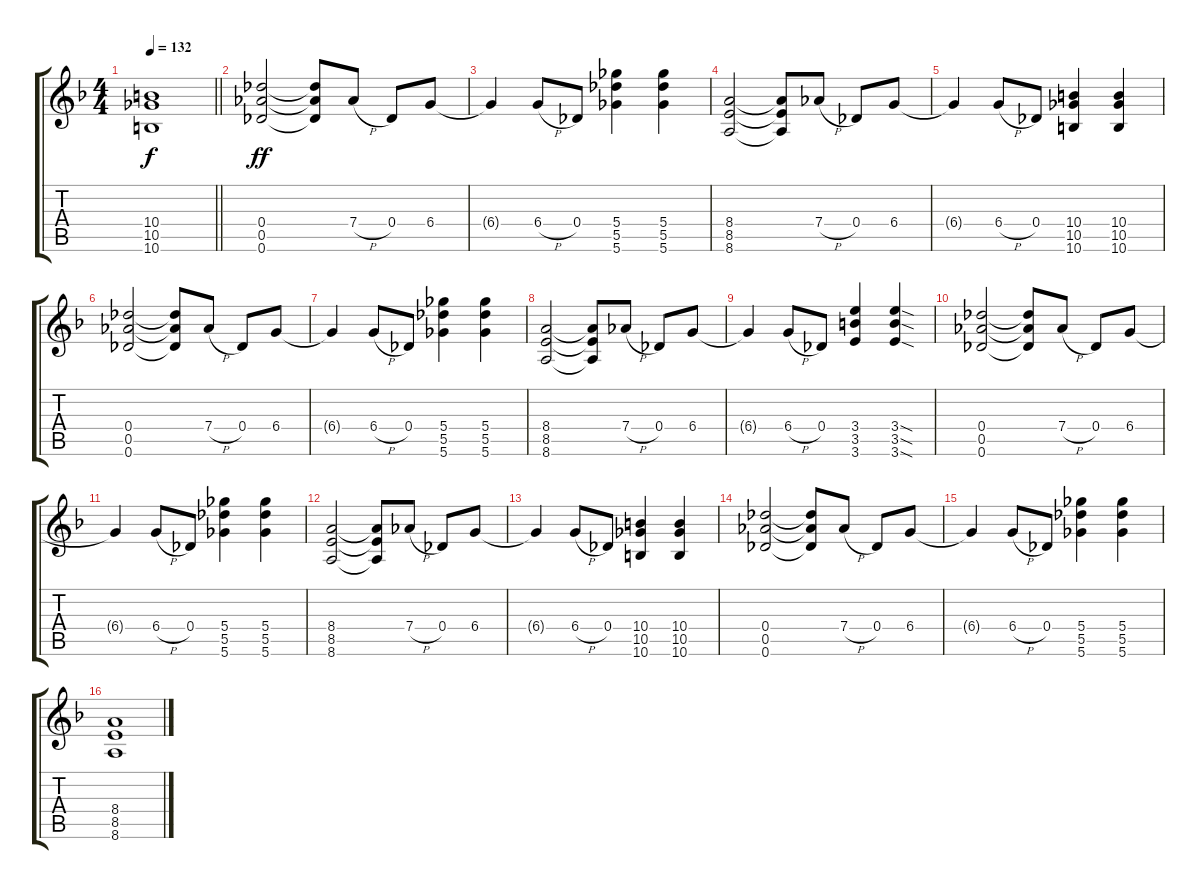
\track (" " " ") {instrument distortionguitar}
\staff {score tabs}
\tuning (Eb4 Bb3 Gb3 Db3 Ab2 Db2) {hide}
\ts (4 4)
\tempo 132
\clef g2
\barLineRight lightlight
\ks f
(10.4{t} 10.5{t} 10.6{t}).1{dy f} |
(0.4 0.5 0.6).2{ot 8vb dy ff} (0.4{t} 0.5{t} 0.6{t}).8{ot 8vb} 7.4{h}.8 0.4.8 6.4.8 |
6.4{t}.4 6.4{h}.8 0.4.8 (5.4 5.5 5.6).4{ot 8vb} (5.4 5.5 5.6).4{ot 8vb} |
(8.4 8.5 8.6).2 (8.4{t} 8.5{t} 8.6{t}).8 7.4{h}.8 0.4.8 6.4.8 |
6.4{t}.4 6.4{h}.8 0.4.8 (10.4 10.5 10.6).4 (10.4 10.5 10.6).4 |
(0.4 0.5 0.6).2{ot 8vb} (0.4{t} 0.5{t} 0.6{t}).8{ot 8vb} 7.4{h}.8 0.4.8 6.4.8 |
6.4{t}.4 6.4{h}.8 0.4.8 (5.4 5.5 5.6).4{ot 8vb} (5.4 5.5 5.6).4{ot 8vb} |
(8.4 8.5 8.6).2 (8.4{t} 8.5{t} 8.6{t}).8 7.4{h}.8 0.4.8 6.4.8 |
6.4{t}.4 6.4{h}.8 0.4.8 (3.4 3.5 3.6).4{ot 8vb} (3.4{sod} 3.5{sod} 3.6{sod}).4{ot 8vb} |
(0.4 0.5 0.6).2{ot 8vb} (0.4{t} 0.5{t} 0.6{t}).8{ot 8vb} 7.4{h}.8 0.4.8 6.4.8 |
6.4{t}.4 6.4{h}.8 0.4.8 (5.4 5.5 5.6).4{ot 8vb} (5.4 5.5 5.6).4{ot 8vb} |
(8.4 8.5 8.6).2 (8.4{t} 8.5{t} 8.6{t}).8 7.4{h}.8 0.4.8 6.4.8 |
6.4{t}.4 6.4{h}.8 0.4.8 (10.4 10.5 10.6).4 (10.4 10.5 10.6).4 |
(0.4 0.5 0.6).2{ot 8vb} (0.4{t} 0.5{t} 0.6{t}).8{ot 8vb} 7.4{h}.8 0.4.8 6.4.8 |
6.4{t}.4 6.4{h}.8 0.4.8 (5.4 5.5 5.6).4{ot 8vb} (5.4 5.5 5.6).4{ot 8vb} |
(8.4 8.5 8.6).1
